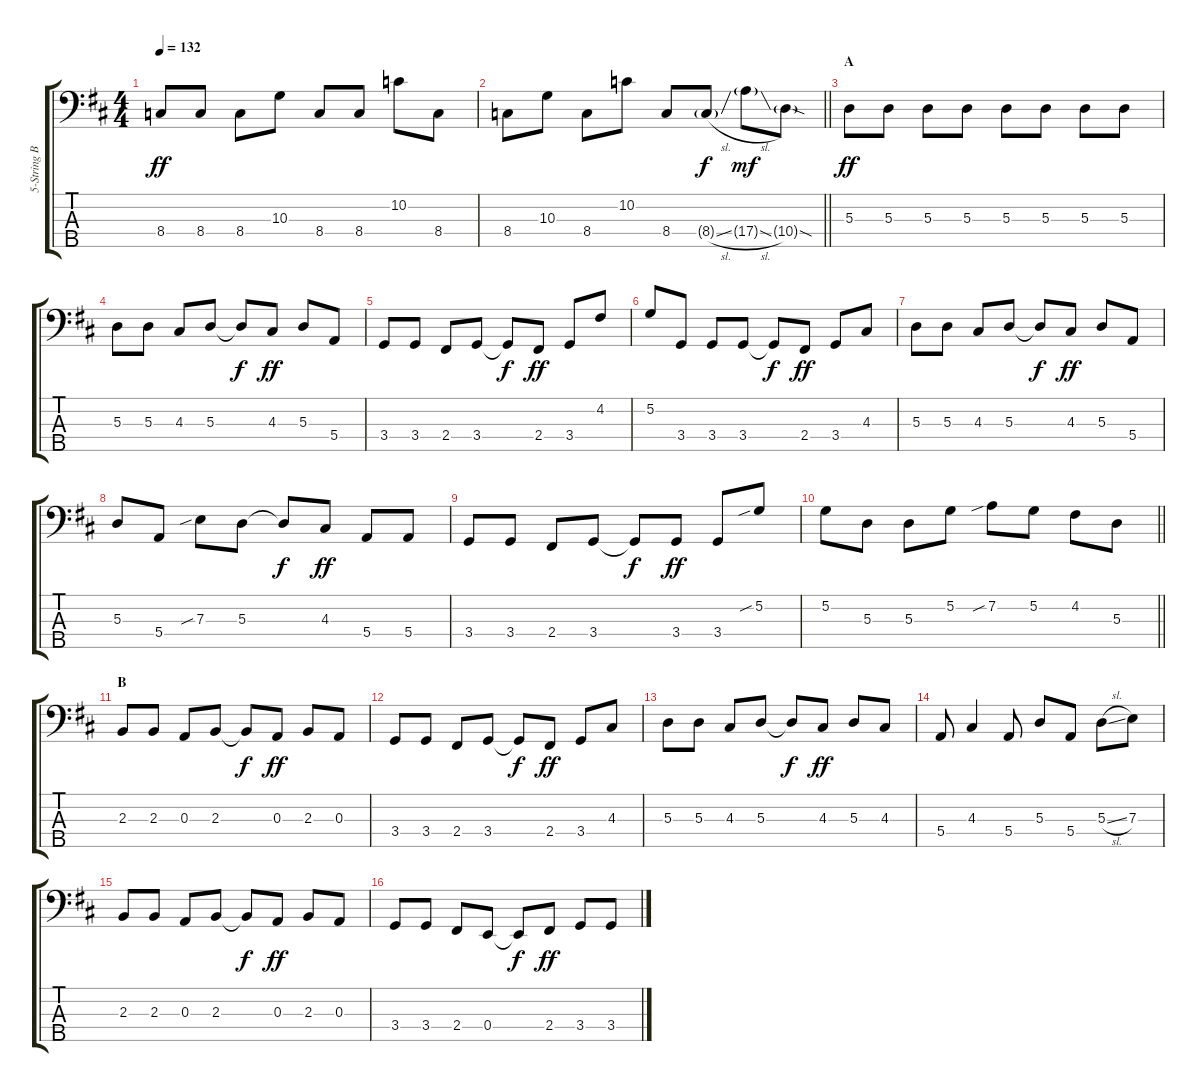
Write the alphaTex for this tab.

\track ("5-String Bass" "5-String B") {instrument electricbasspick}
\staff {score tabs}
\tuning (G2 D2 A1 E1 B0) {hide}
\ts (4 4)
\tempo 132
\clef f4
\ks d
8.4.8{dy ff} 8.4.8 8.4.8 10.3.8 8.4.8 8.4.8 10.2.8 8.4.8 |
\barLineRight lightlight
8.4.8 10.3.8 8.4.8 10.2.8 8.4.8 8.4{sl g}.8{dy f} 17.4{sl g}.8{dy mf} 10.4{sod g}.8 |
\section ("" "A")
5.3.8{dy ff} 5.3.8 5.3.8 5.3.8 5.3.8 5.3.8 5.3.8 5.3.8 |
5.3.8 5.3.8 4.3.8 5.3.8 5.3{t}.8{dy f} 4.3.8{dy ff} 5.3.8 5.4.8 |
3.4.8 3.4.8 2.4.8 3.4.8 3.4{t}.8{dy f} 2.4.8{dy ff} 3.4.8 4.2.8 |
5.2.8 3.4.8 3.4.8 3.4.8 3.4{t}.8{dy f} 2.4.8{dy ff} 3.4.8 4.3.8 |
5.3.8 5.3.8 4.3.8 5.3.8 5.3{t}.8{dy f} 4.3.8{dy ff} 5.3.8 5.4.8 |
5.3.8 5.4.8 7.3{sib}.8 5.3.8 5.3{t}.8{dy f} 4.3.8{dy ff} 5.4.8 5.4.8 |
3.4.8 3.4.8 2.4.8 3.4.8 3.4{t}.8{dy f} 3.4.8{dy ff} 3.4.8 5.2{sib}.8 |
\barLineRight lightlight
5.2.8 5.3.8 5.3.8 5.2.8 7.2{sib}.8 5.2.8 4.2.8 5.3.8 |
\section ("" "B")
2.3.8 2.3.8 0.3.8 2.3.8 2.3{t}.8{dy f} 0.3.8{dy ff} 2.3.8 0.3.8 |
3.4.8 3.4.8 2.4.8 3.4.8 3.4{t}.8{dy f} 2.4.8{dy ff} 3.4.8 4.3.8 |
5.3.8 5.3.8 4.3.8 5.3.8 5.3{t}.8{dy f} 4.3.8{dy ff} 5.3.8 4.3.8 |
5.4.8 4.3.4 5.4.8 5.3.8 5.4.8 5.3{sl}.8 7.3.8 |
2.3.8 2.3.8 0.3.8 2.3.8 2.3{t}.8{dy f} 0.3.8{dy ff} 2.3.8 0.3.8 |
3.4.8 3.4.8 2.4.8 0.4.8 0.4{t}.8{dy f} 2.4.8{dy ff} 3.4.8 3.4.8
